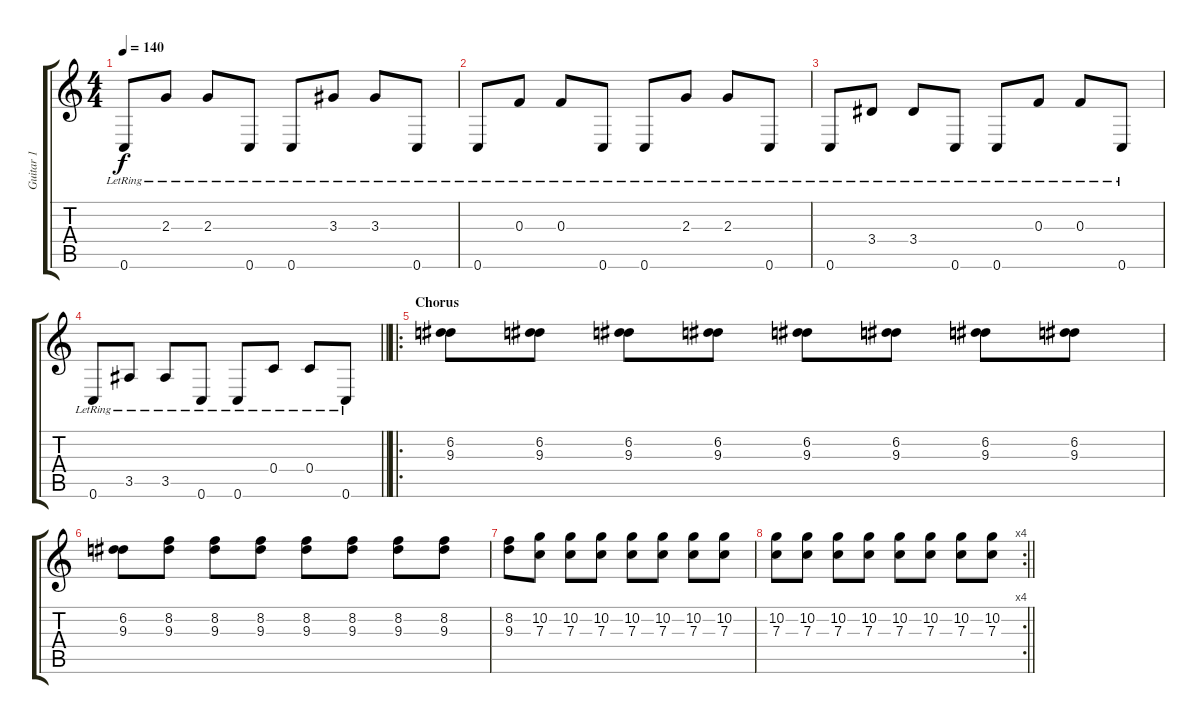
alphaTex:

\track ("Guitar 1" "Guitar 1") {instrument distortionguitar}
\staff {score tabs}
\tuning (D4 A3 F3 C3 G2 C2) {hide}
\ts (4 4)
\tempo 140
\clef g2
\ks c
0.6{lr}.8{dy f instrument acousticguitarsteel} 2.3{lr}.8 2.3{lr}.8 0.6{lr}.8 0.6{lr}.8 3.3{lr}.8 3.3{lr}.8 0.6{lr}.8 |
0.6{lr}.8 0.3{lr}.8 0.3{lr}.8 0.6{lr}.8 0.6{lr}.8 2.3{lr}.8 2.3{lr}.8 0.6{lr}.8 |
0.6{lr}.8 3.4{lr}.8 3.4{lr}.8 0.6{lr}.8 0.6{lr}.8 0.3{lr}.8 0.3{lr}.8 0.6{lr}.8 |
\barLineRight lightlight
0.6{lr}.8 3.5{lr}.8 3.5{lr}.8 0.6{lr}.8 0.6{lr}.8 0.4{lr}.8 0.4{lr}.8 0.6{lr}.8 |
\ro
\section ("" "Chorus")
(6.2 9.3).8{instrument distortionguitar} (6.2 9.3).8 (6.2 9.3).8 (6.2 9.3).8 (6.2 9.3).8 (6.2 9.3).8 (6.2 9.3).8 (6.2 9.3).8 |
(6.2 9.3).8 (8.2 9.3).8 (8.2 9.3).8 (8.2 9.3).8 (8.2 9.3).8 (8.2 9.3).8 (8.2 9.3).8 (8.2 9.3).8 |
(8.2 9.3).8 (10.2 7.3).8 (10.2 7.3).8 (10.2 7.3).8 (10.2 7.3).8 (10.2 7.3).8 (10.2 7.3).8 (10.2 7.3).8 |
\rc 4
\barLineRight lightlight
(10.2 7.3).8 (10.2 7.3).8 (10.2 7.3).8 (10.2 7.3).8 (10.2 7.3).8 (10.2 7.3).8 (10.2 7.3).8 (10.2 7.3).8
